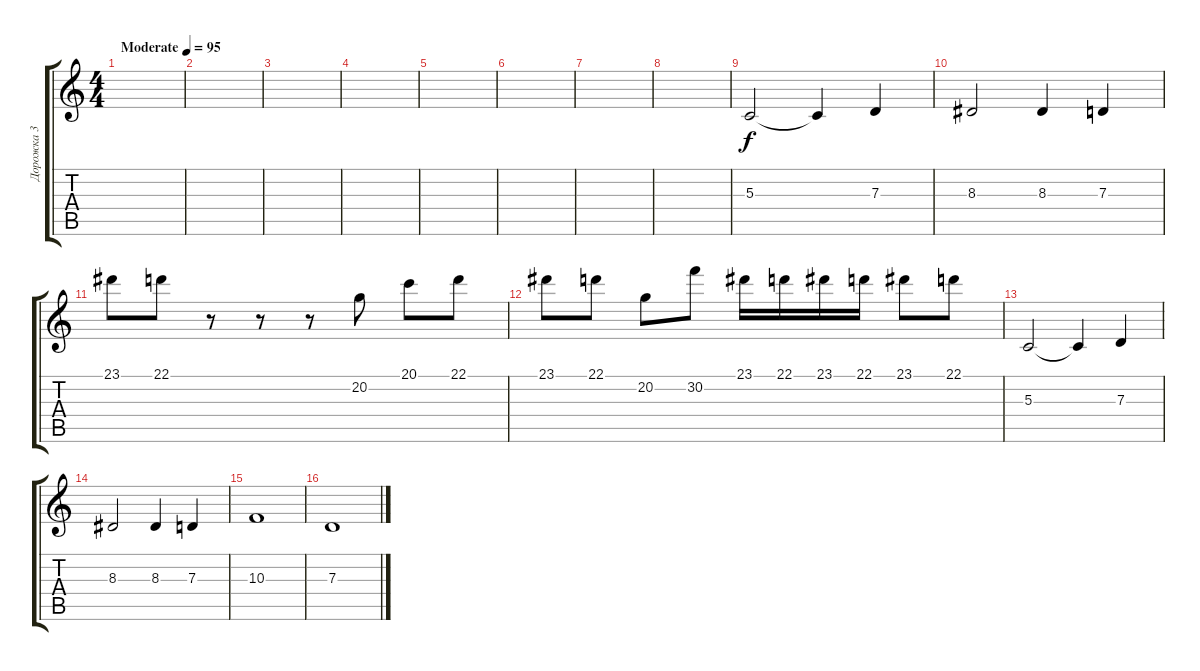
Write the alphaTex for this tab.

\track ("Дорожка 3" "Дорожка 3") {instrument stringensemble1}
\staff {score tabs}
\tuning (E4 B3 G3 D3 A2 E2) {hide}
\ts (4 4)
\tempo (95 "Moderate")
\clef g2
\ks c
|
|
|
|
|
|
|
|
5.3.2 5.3{t}.4 7.3.4 |
8.3.2 8.3.4 7.3.4 |
23.1.8 22.1.8 r.8 r.8 r.8 20.2.8 20.1.8 22.1.8 |
23.1.8 22.1.8 20.2.8 30.2.8 23.1.16 22.1.16 23.1.16 22.1.16 23.1.8 22.1.8 |
5.3.2 5.3{t}.4 7.3.4 |
8.3.2 8.3.4 7.3.4 |
10.3.1 |
7.3.1
